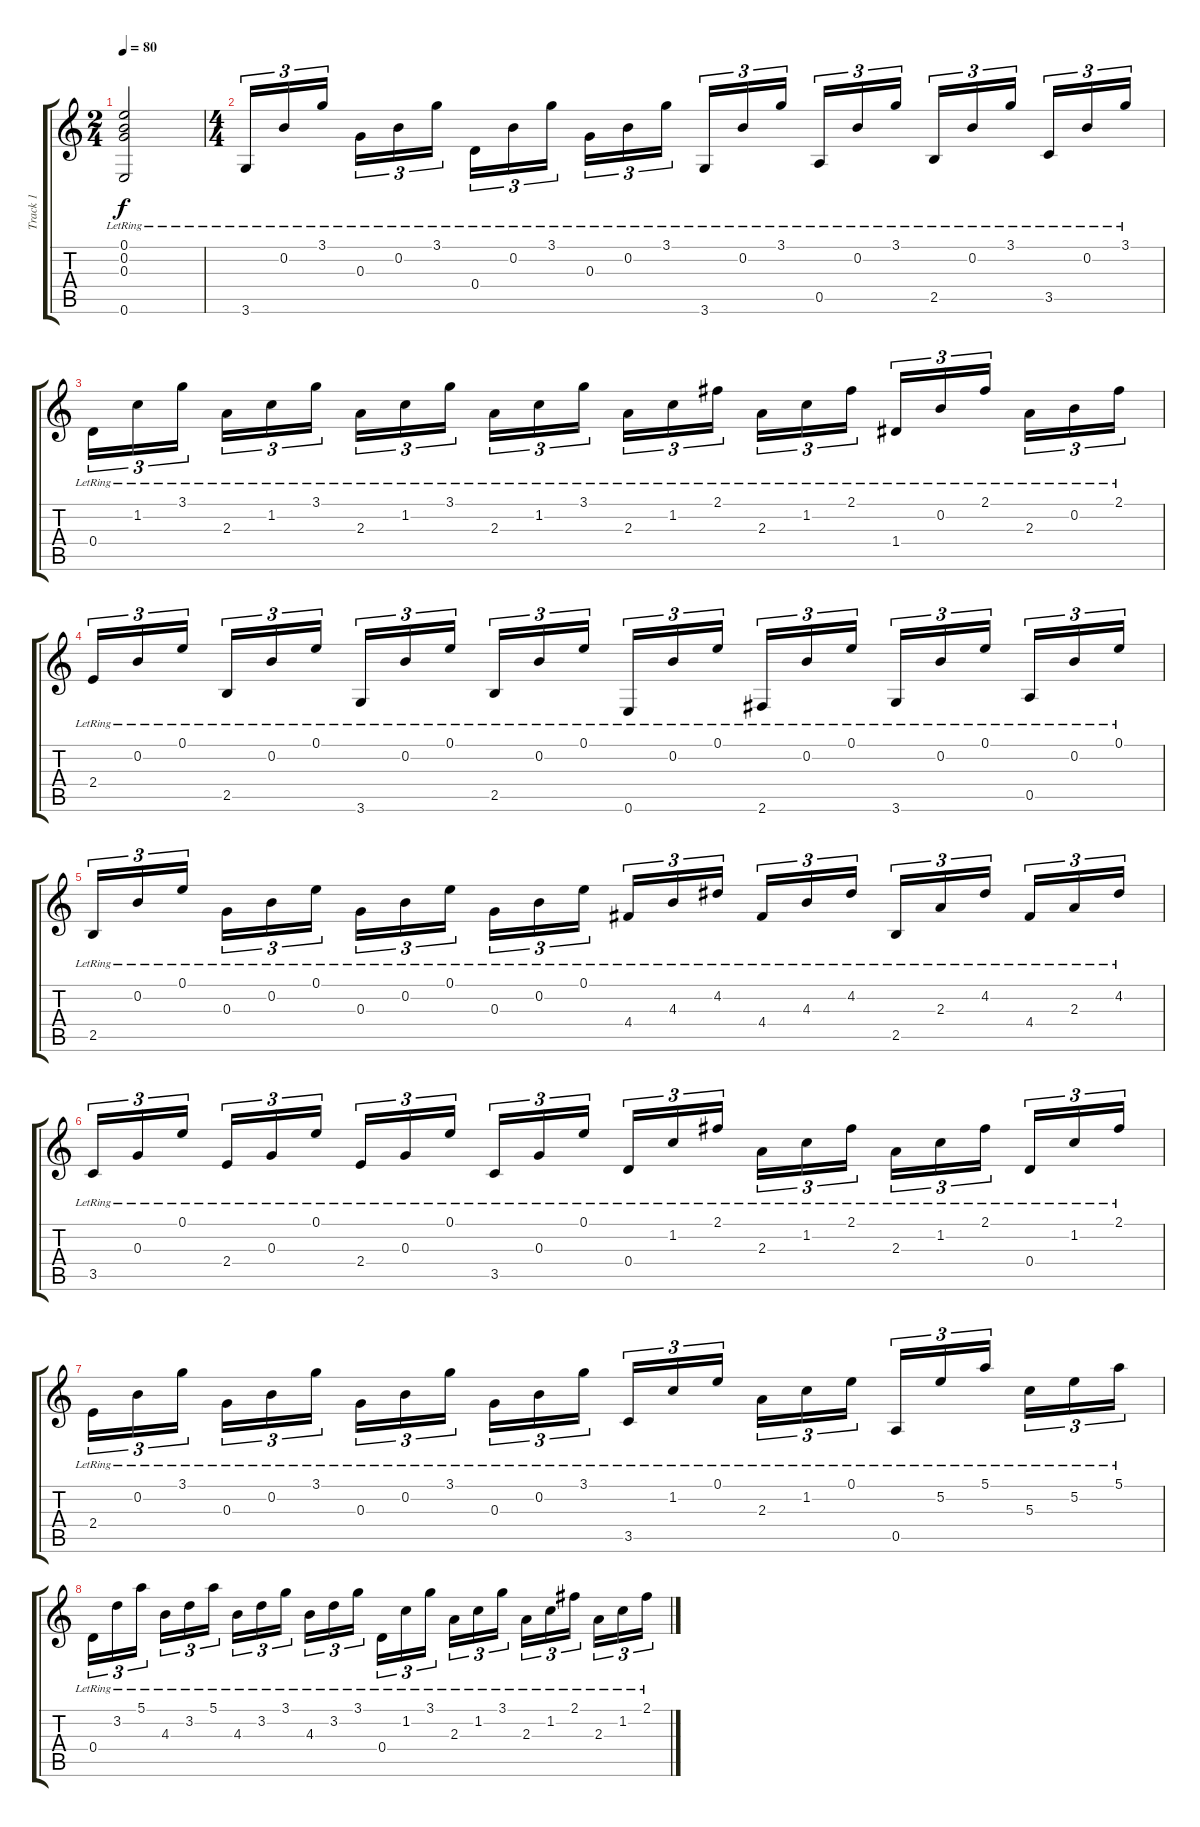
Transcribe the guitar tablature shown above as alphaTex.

\track ("Track 1" "Track 1") {instrument acousticguitarnylon}
\staff {score tabs}
\tuning (E4 B3 G3 D3 A2 E2) {hide}
\ts (2 4)
\tempo 80
\clef g2
\ks c
(0.1{lr} 0.2{lr} 0.3{lr} 0.6{lr}).2{dy f} |
\ts (4 4)
3.6{lr}.16{tu (3 2)} 0.2{lr}.16{tu (3 2)} 3.1{lr}.16{tu (3 2) beam splitsecondary} 0.3{lr}.16{tu (3 2)} 0.2{lr}.16{tu (3 2)} 3.1{lr}.16{tu (3 2)} 0.4{lr}.16{tu (3 2)} 0.2{lr}.16{tu (3 2)} 3.1{lr}.16{tu (3 2) beam splitsecondary} 0.3{lr}.16{tu (3 2)} 0.2{lr}.16{tu (3 2)} 3.1{lr}.16{tu (3 2)} 3.6{lr}.16{tu (3 2)} 0.2{lr}.16{tu (3 2)} 3.1{lr}.16{tu (3 2) beam splitsecondary} 0.5{lr}.16{tu (3 2)} 0.2{lr}.16{tu (3 2)} 3.1{lr}.16{tu (3 2)} 2.5{lr}.16{tu (3 2)} 0.2{lr}.16{tu (3 2)} 3.1{lr}.16{tu (3 2) beam splitsecondary} 3.5{lr}.16{tu (3 2)} 0.2{lr}.16{tu (3 2)} 3.1{lr}.16{tu (3 2)} |
0.4{lr}.16{tu (3 2)} 1.2{lr}.16{tu (3 2)} 3.1{lr}.16{tu (3 2) beam splitsecondary} 2.3{lr}.16{tu (3 2)} 1.2{lr}.16{tu (3 2)} 3.1{lr}.16{tu (3 2)} 2.3{lr}.16{tu (3 2)} 1.2{lr}.16{tu (3 2)} 3.1{lr}.16{tu (3 2) beam splitsecondary} 2.3{lr}.16{tu (3 2)} 1.2{lr}.16{tu (3 2)} 3.1{lr}.16{tu (3 2)} 2.3{lr}.16{tu (3 2)} 1.2{lr}.16{tu (3 2)} 2.1{lr}.16{tu (3 2) beam splitsecondary} 2.3{lr}.16{tu (3 2)} 1.2{lr}.16{tu (3 2)} 2.1{lr}.16{tu (3 2)} 1.4{lr}.16{tu (3 2)} 0.2{lr}.16{tu (3 2)} 2.1{lr}.16{tu (3 2) beam splitsecondary} 2.3{lr}.16{tu (3 2)} 0.2{lr}.16{tu (3 2)} 2.1{lr}.16{tu (3 2)} |
2.4{lr}.16{tu (3 2)} 0.2{lr}.16{tu (3 2)} 0.1{lr}.16{tu (3 2) beam splitsecondary} 2.5{lr}.16{tu (3 2)} 0.2{lr}.16{tu (3 2)} 0.1{lr}.16{tu (3 2)} 3.6{lr}.16{tu (3 2)} 0.2{lr}.16{tu (3 2)} 0.1{lr}.16{tu (3 2) beam splitsecondary} 2.5{lr}.16{tu (3 2)} 0.2{lr}.16{tu (3 2)} 0.1{lr}.16{tu (3 2)} 0.6{lr}.16{tu (3 2)} 0.2{lr}.16{tu (3 2)} 0.1{lr}.16{tu (3 2) beam splitsecondary} 2.6{lr}.16{tu (3 2)} 0.2{lr}.16{tu (3 2)} 0.1{lr}.16{tu (3 2)} 3.6{lr}.16{tu (3 2)} 0.2{lr}.16{tu (3 2)} 0.1{lr}.16{tu (3 2) beam splitsecondary} 0.5{lr}.16{tu (3 2)} 0.2{lr}.16{tu (3 2)} 0.1{lr}.16{tu (3 2)} |
2.5{lr}.16{tu (3 2)} 0.2{lr}.16{tu (3 2)} 0.1{lr}.16{tu (3 2) beam splitsecondary} 0.3{lr}.16{tu (3 2)} 0.2{lr}.16{tu (3 2)} 0.1{lr}.16{tu (3 2)} 0.3{lr}.16{tu (3 2)} 0.2{lr}.16{tu (3 2)} 0.1{lr}.16{tu (3 2) beam splitsecondary} 0.3{lr}.16{tu (3 2)} 0.2{lr}.16{tu (3 2)} 0.1{lr}.16{tu (3 2)} 4.4{lr}.16{tu (3 2)} 4.3{lr}.16{tu (3 2)} 4.2{lr}.16{tu (3 2) beam splitsecondary} 4.4{lr}.16{tu (3 2)} 4.3{lr}.16{tu (3 2)} 4.2{lr}.16{tu (3 2)} 2.5{lr}.16{tu (3 2)} 2.3{lr}.16{tu (3 2)} 4.2{lr}.16{tu (3 2) beam splitsecondary} 4.4{lr}.16{tu (3 2)} 2.3{lr}.16{tu (3 2)} 4.2{lr}.16{tu (3 2)} |
3.5{lr}.16{tu (3 2)} 0.3{lr}.16{tu (3 2)} 0.1{lr}.16{tu (3 2) beam splitsecondary} 2.4{lr}.16{tu (3 2)} 0.3{lr}.16{tu (3 2)} 0.1{lr}.16{tu (3 2)} 2.4{lr}.16{tu (3 2)} 0.3{lr}.16{tu (3 2)} 0.1{lr}.16{tu (3 2) beam splitsecondary} 3.5{lr}.16{tu (3 2)} 0.3{lr}.16{tu (3 2)} 0.1{lr}.16{tu (3 2)} 0.4{lr}.16{tu (3 2)} 1.2{lr}.16{tu (3 2)} 2.1{lr}.16{tu (3 2) beam splitsecondary} 2.3{lr}.16{tu (3 2)} 1.2{lr}.16{tu (3 2)} 2.1{lr}.16{tu (3 2)} 2.3{lr}.16{tu (3 2)} 1.2{lr}.16{tu (3 2)} 2.1{lr}.16{tu (3 2) beam splitsecondary} 0.4{lr}.16{tu (3 2)} 1.2{lr}.16{tu (3 2)} 2.1{lr}.16{tu (3 2)} |
2.4{lr}.16{tu (3 2)} 0.2{lr}.16{tu (3 2)} 3.1{lr}.16{tu (3 2) beam splitsecondary} 0.3{lr}.16{tu (3 2)} 0.2{lr}.16{tu (3 2)} 3.1{lr}.16{tu (3 2)} 0.3{lr}.16{tu (3 2)} 0.2{lr}.16{tu (3 2)} 3.1{lr}.16{tu (3 2) beam splitsecondary} 0.3{lr}.16{tu (3 2)} 0.2{lr}.16{tu (3 2)} 3.1{lr}.16{tu (3 2)} 3.5{lr}.16{tu (3 2)} 1.2{lr}.16{tu (3 2)} 0.1{lr}.16{tu (3 2) beam splitsecondary} 2.3{lr}.16{tu (3 2)} 1.2{lr}.16{tu (3 2)} 0.1{lr}.16{tu (3 2)} 0.5{lr}.16{tu (3 2)} 5.2{lr}.16{tu (3 2)} 5.1{lr}.16{tu (3 2) beam splitsecondary} 5.3{lr}.16{tu (3 2)} 5.2{lr}.16{tu (3 2)} 5.1{lr}.16{tu (3 2)} |
0.4{lr}.16{tu (3 2)} 3.2{lr}.16{tu (3 2)} 5.1{lr}.16{tu (3 2) beam splitsecondary} 4.3{lr}.16{tu (3 2)} 3.2{lr}.16{tu (3 2)} 5.1{lr}.16{tu (3 2)} 4.3{lr}.16{tu (3 2)} 3.2{lr}.16{tu (3 2)} 3.1{lr}.16{tu (3 2) beam splitsecondary} 4.3{lr}.16{tu (3 2)} 3.2{lr}.16{tu (3 2)} 3.1{lr}.16{tu (3 2)} 0.4{lr}.16{tu (3 2)} 1.2{lr}.16{tu (3 2)} 3.1{lr}.16{tu (3 2) beam splitsecondary} 2.3{lr}.16{tu (3 2)} 1.2{lr}.16{tu (3 2)} 3.1{lr}.16{tu (3 2)} 2.3{lr}.16{tu (3 2)} 1.2{lr}.16{tu (3 2)} 2.1{lr}.16{tu (3 2) beam splitsecondary} 2.3{lr}.16{tu (3 2)} 1.2{lr}.16{tu (3 2)} 2.1{lr}.16{tu (3 2)}
